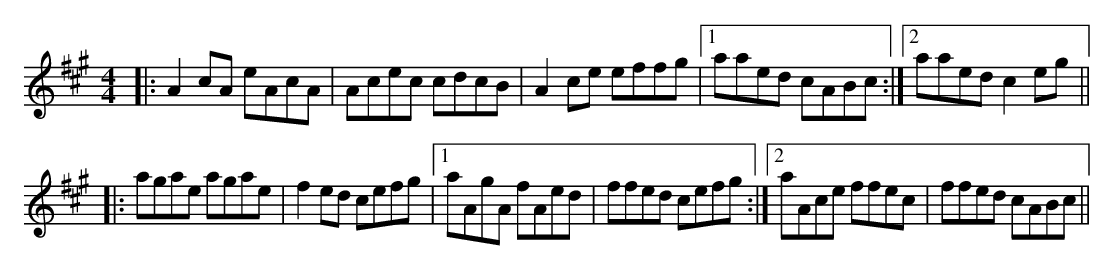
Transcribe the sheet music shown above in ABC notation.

X:1
M:4/4
K:A
|:A2cA eAcA|Acec cdcB|A2ce effg|1 aaed cABc:|2 aaed c2eg||
|:agae agae|f2ed cefg|1 aAgA fAed|ffed cefg:|2 aAce ffec|ffed cABc||
